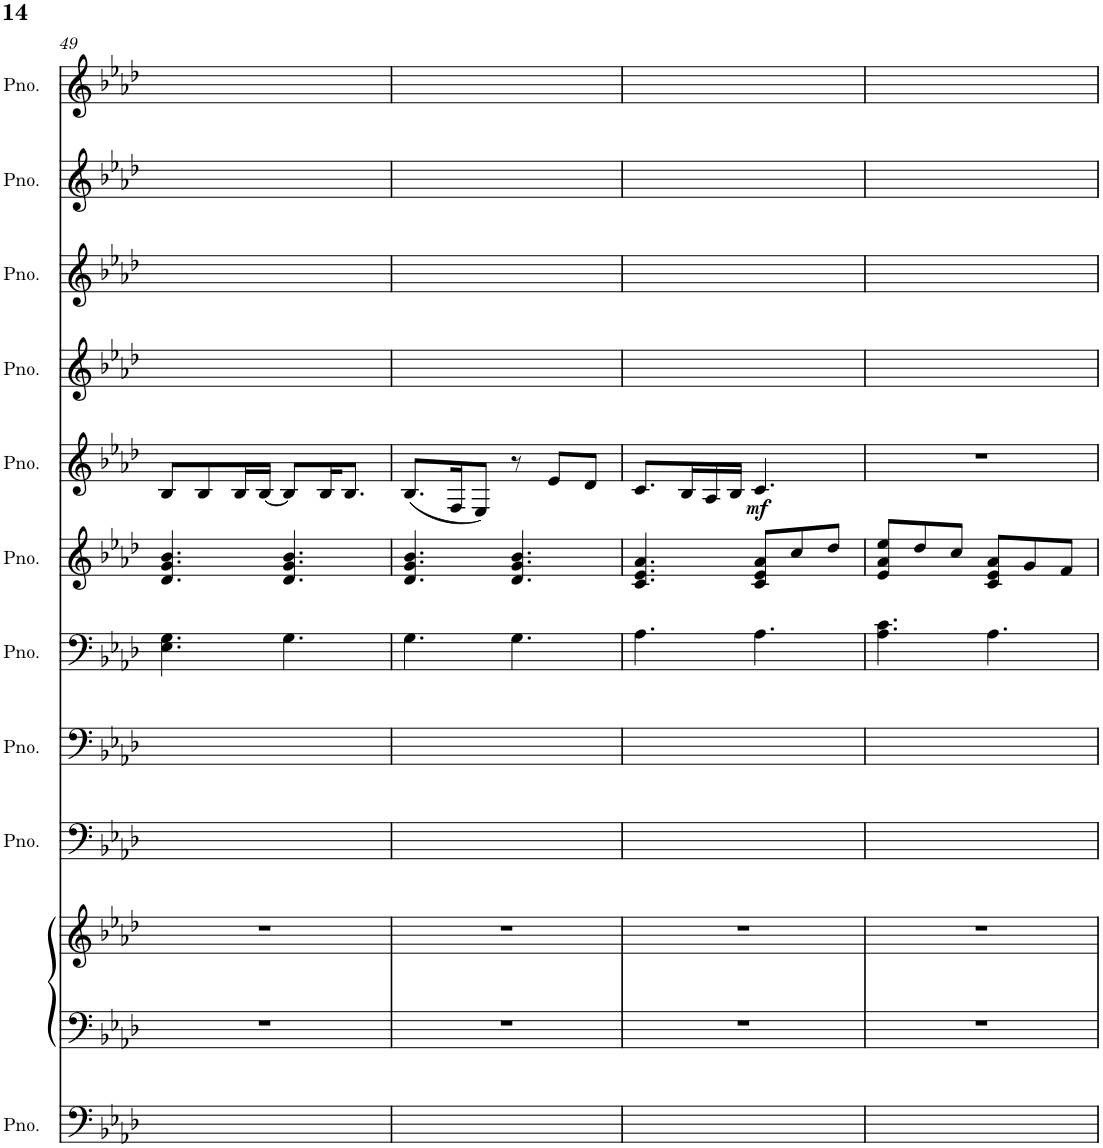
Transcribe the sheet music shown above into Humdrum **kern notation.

**kern	**kern	**kern	**kern	**kern	**kern	**kern	**kern	**dynam	**kern	**kern	**kern	**kern
*part11	*part10	*part10	*part9	*part8	*part7	*part6	*part5	*part5	*part4	*part3	*part2	*part1
*staff12	*staff11	*staff10	*staff9	*staff8	*staff7	*staff6	*staff5	*staff5	*staff4	*staff3	*staff2	*staff1
*I"Piano	*I"Piano	*	*I"Piano	*I"Piano	*I"Piano	*I"Piano	*I"Piano	*	*I"Piano	*I"Piano	*I"Piano	*I"Piano
*I'Pno.	*I'Pno	*	*I'Pno.	*I'Pno.	*I'Pno.	*I'Pno.	*I'Pno.	*	*I'Pno.	*I'Pno.	*I'Pno.	*I'Pno.
!!LO:PB:g=z
*clefF4	*clefF4	*clefG2	*clefF4	*clefF4	*clefF4	*clefG2	*clefG2	*	*clefG2	*clefG2	*clefG2	*clefG2
*k[b-e-a-d-]	*k[b-e-a-d-]	*k[b-e-a-d-]	*k[b-e-a-d-]	*k[b-e-a-d-]	*k[b-e-a-d-]	*k[b-e-a-d-]	*k[b-e-a-d-]	*	*k[b-e-a-d-]	*k[b-e-a-d-]	*k[b-e-a-d-]	*k[b-e-a-d-]
*M6/8	*M6/8	*M6/8	*M6/8	*M6/8	*M6/8	*M6/8	*M6/8	*	*M6/8	*M6/8	*M6/8	*M6/8
=49	=49	=49	=49	=49	=49	=49	=49	=49	=49	=49	=49	=49
2.ryy	2.r	2.r	2.ryy	2.ryy	4.E-\ 4.G\	4.d-/ 4.g/ 4.b-/	8B-/L	.	2.ryy	2.ryy	2.ryy	2.ryy
.	.	.	.	.	.	.	8B-/	.	.	.	.	.
.	.	.	.	.	.	.	16B-/L	.	.	.	.	.
.	.	.	.	.	.	.	[<16B-/JJ	.	.	.	.	.
.	.	.	.	.	4.G\	4.d-/ 4.g/ 4.b-/	8B-/L]	.	.	.	.	.
.	.	.	.	.	.	.	16B-/K	.	.	.	.	.
.	.	.	.	.	.	.	8.B-/J	.	.	.	.	.
=50	=50	=50	=50	=50	=50	=50	=50	=50	=50	=50	=50	=50
2.ryy	2.r	2.r	2.ryy	2.ryy	4.G\	4.d-/ 4.g/ 4.b-/	(<8.B-/L	.	2.ryy	2.ryy	2.ryy	2.ryy
.	.	.	.	.	.	.	16F/K	.	.	.	.	.
.	.	.	.	.	.	.	8E-/J)	.	.	.	.	.
.	.	.	.	.	4.G\	4.d-/ 4.g/ 4.b-/	8r	.	.	.	.	.
.	.	.	.	.	.	.	8e-/L	.	.	.	.	.
.	.	.	.	.	.	.	8d-/J	.	.	.	.	.
=51	=51	=51	=51	=51	=51	=51	=51	=51	=51	=51	=51	=51
2.ryy	2.r	2.r	2.ryy	2.ryy	4.A-\	4.c/ 4.e-/ 4.a-/	8.c/L	.	2.ryy	2.ryy	2.ryy	2.ryy
.	.	.	.	.	.	.	16B-/L	.	.	.	.	.
.	.	.	.	.	.	.	16A-/	.	.	.	.	.
.	.	.	.	.	.	.	16B-/JJ	.	.	.	.	.
!	!	!	!	!	!	!	!	!LO:DY:b	!	!	!	!
.	.	.	.	.	4.A-\	8c/ 8e-/ 8a-/L	4.c/	mf	.	.	.	.
.	.	.	.	.	.	8cc/	.	.	.	.	.	.
.	.	.	.	.	.	8dd-/J	.	.	.	.	.	.
=52	=52	=52	=52	=52	=52	=52	=52	=52	=52	=52	=52	=52
2.ryy	2.r	2.r	2.ryy	2.ryy	4.A-\ 4.c\	8e-/ 8a-/ 8ee-/L	2.r	.	2.ryy	2.ryy	2.ryy	2.ryy
.	.	.	.	.	.	8dd-/	.	.	.	.	.	.
.	.	.	.	.	.	8cc/J	.	.	.	.	.	.
.	.	.	.	.	4.A-\	8c/ 8e-/ 8a-/L	.	.	.	.	.	.
.	.	.	.	.	.	8g/	.	.	.	.	.	.
.	.	.	.	.	.	8f/J	.	.	.	.	.	.
=	=	=	=	=	=	=	=	=	=	=	=	=
*-	*-	*-	*-	*-	*-	*-	*-	*-	*-	*-	*-	*-
